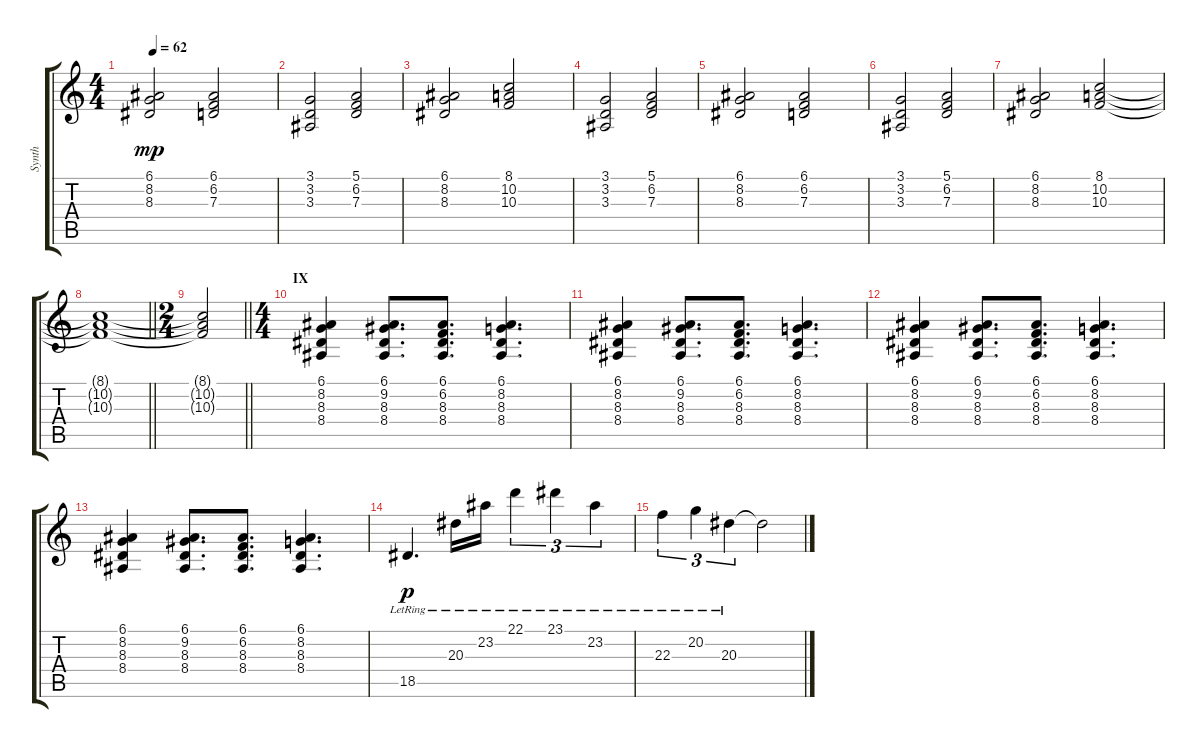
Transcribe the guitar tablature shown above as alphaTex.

\track ("Synth" "Synth") {instrument stringensemble1}
\staff {score tabs}
\tuning (E4 B3 G3 D3 A2 E2) {hide}
\ts (4 4)
\tempo 62
\clef g2
\ks c
(6.1 8.2 8.3).2{dy mp} (6.1 6.2 7.3).2 |
(3.1 3.2 3.3).2 (5.1 6.2 7.3).2 |
(6.1 8.2 8.3).2 (8.1 10.2 10.3).2 |
(3.1 3.2 3.3).2 (5.1 6.2 7.3).2 |
(6.1 8.2 8.3).2 (6.1 6.2 7.3).2 |
(3.1 3.2 3.3).2 (5.1 6.2 7.3).2 |
(6.1 8.2 8.3).2 (8.1 10.2 10.3).2 |
\barLineRight lightlight
(8.1{t} 10.2{t} 10.3{t}).1 |
\ts (2 4)
\barLineRight lightlight
(8.1{t} 10.2{t} 10.3{t}).2 |
\ts (4 4)
\section ("" "IX")
(6.1 8.2 8.3 8.4).4{volume 8} (6.1 9.2 8.3 8.4).8{d} (6.1 6.2 8.3 8.4).8{d} (6.1 8.2 8.3 8.4).4{d} |
(6.1 8.2 8.3 8.4).4 (6.1 9.2 8.3 8.4).8{d} (6.1 6.2 8.3 8.4).8{d} (6.1 8.2 8.3 8.4).4{d} |
(6.1 8.2 8.3 8.4).4 (6.1 9.2 8.3 8.4).8{d} (6.1 6.2 8.3 8.4).8{d} (6.1 8.2 8.3 8.4).4{d} |
(6.1 8.2 8.3 8.4).4 (6.1 9.2 8.3 8.4).8{d} (6.1 6.2 8.3 8.4).8{d} (6.1 8.2 8.3 8.4).4{d} |
18.5{lr}.4{d dy p} 20.3{lr}.16 23.2{lr}.16 22.1{lr}.4{tu (3 2)} 23.1{lr}.4{tu (3 2)} 23.2{lr}.4{tu (3 2)} |
22.3{lr}.4{tu (3 2)} 20.2{lr}.4{tu (3 2)} 20.3{lr}.4{tu (3 2)} 20.3{t}.2
